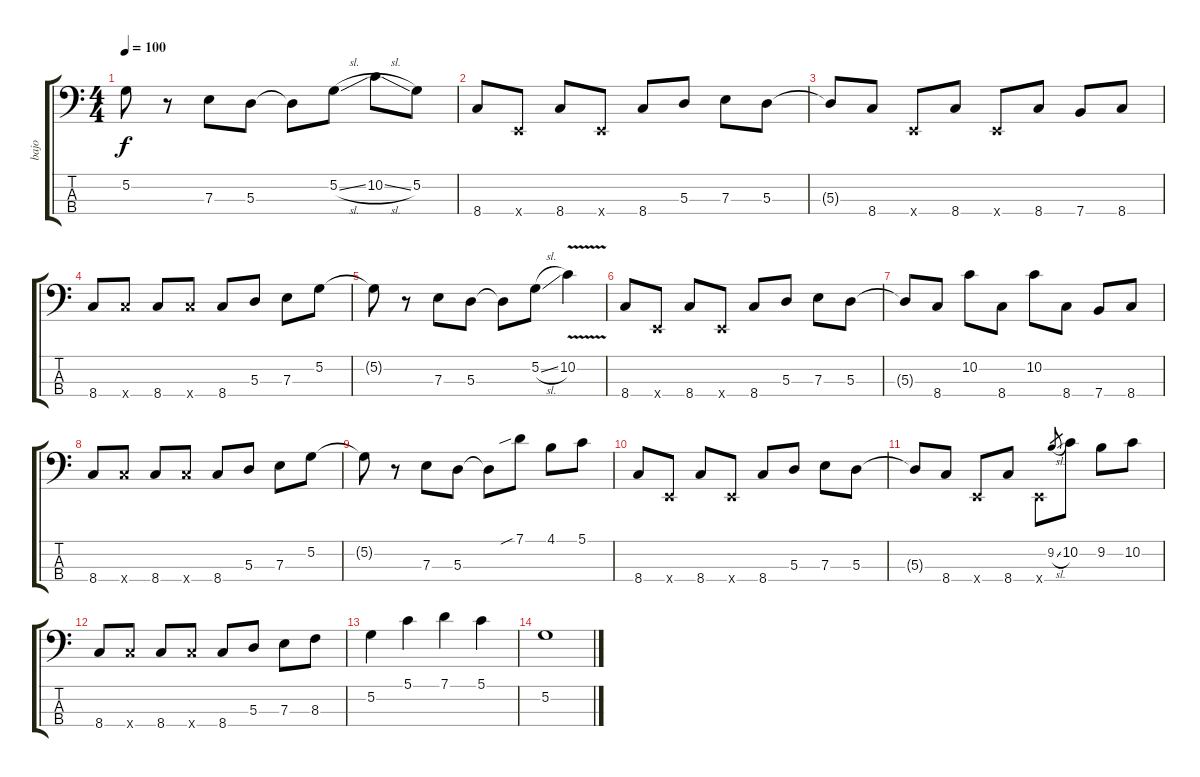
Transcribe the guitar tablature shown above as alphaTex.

\track ("bajo" "bajo") {instrument electricbassfinger}
\staff {score tabs}
\tuning (G2 D2 A1 E1) {hide}
\ts (4 4)
\tempo 100
\clef f4
\ks c
5.2{t}.8{dy f} r.8 7.3.8 5.3.8 5.3{t}.8 5.2{sl}.8 10.2{sl}.8 5.2.8 |
8.4.8 0.4{x}.8 8.4.8 0.4{x}.8 8.4.8 5.3.8 7.3.8 5.3.8 |
5.3{t}.8 8.4.8 0.4{x}.8 8.4.8 0.4{x}.8 8.4.8 7.4.8 8.4.8 |
8.4.8 8.4{x}.8 8.4.8 8.4{x}.8 8.4.8 5.3.8 7.3.8 5.2.8 |
5.2{t}.8 r.8 7.3.8 5.3.8 5.3{t}.8 5.2{sl}.8 10.2{v}.4 |
8.4.8 0.4{x}.8 8.4.8 0.4{x}.8 8.4.8 5.3.8 7.3.8 5.3.8 |
5.3{t}.8 8.4.8 10.2.8 8.4.8 10.2.8 8.4.8 7.4.8 8.4.8 |
8.4.8 8.4{x}.8 8.4.8 8.4{x}.8 8.4.8 5.3.8 7.3.8 5.2.8 |
5.2{t}.8 r.8 7.3.8 5.3.8 5.3{t}.8 7.1{sib}.8 4.1.8 5.1.8 |
8.4.8 0.4{x}.8 8.4.8 0.4{x}.8 8.4.8 5.3.8 7.3.8 5.3.8 |
5.3{t}.8 8.4.8 0.4{x}.8 8.4.8 0.4{x}.8 9.2{sl}.8{gr} 10.2.8 9.2.8 10.2.8 |
8.4.8 8.4{x}.8 8.4.8 8.4{x}.8 8.4.8 5.3.8 7.3.8 8.3.8 |
5.2.4 5.1.4 7.1.4 5.1.4 |
5.2.1
